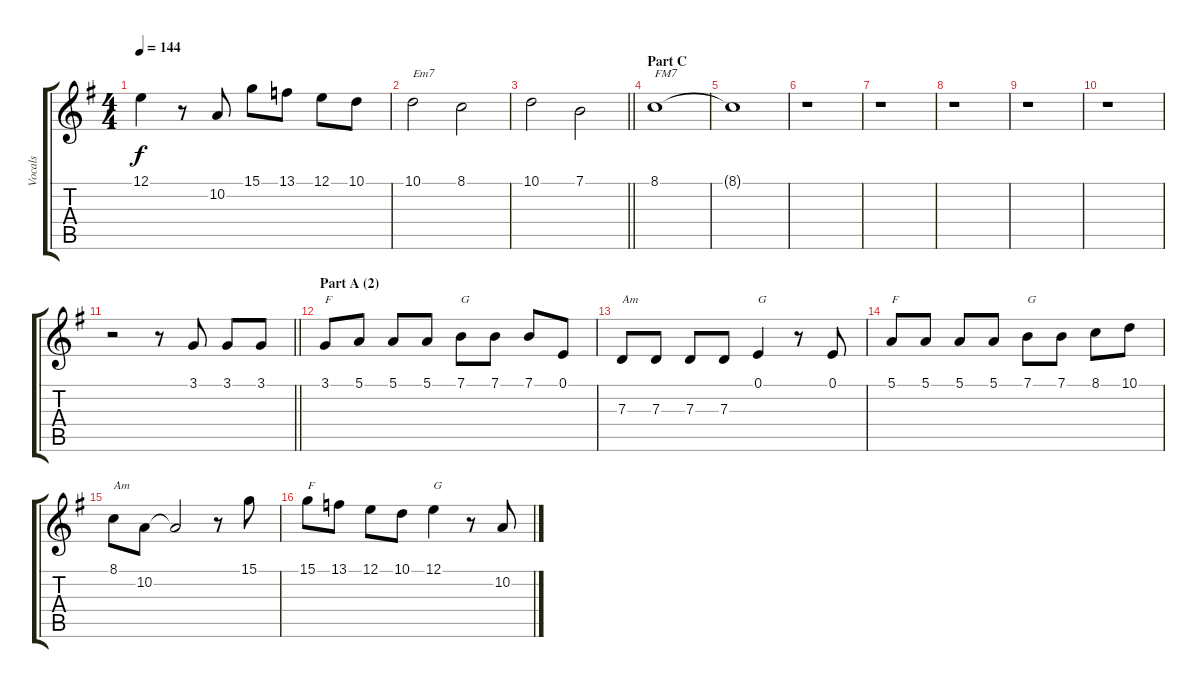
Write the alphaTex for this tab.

\track ("Vocals" "Vocals") {instrument trumpet}
\staff {score tabs}
\tuning (E4 B3 G3 D3 A2 E2) {hide}
\ts (4 4)
\tempo 144
\clef g2
\ks g
12.1.4{dy f} r.8 10.2.8 15.1.8 13.1.8 12.1.8 10.1.8 |
10.1.2{txt "Em7"} 8.1.2 |
\barLineRight lightlight
10.1.2 7.1.2 |
\section ("" "Part C")
8.1.1{txt "FM7"} |
8.1{t}.1 |
r.1 |
r.1 |
r.1 |
r.1 |
r.1 |
\barLineRight lightlight
r.2 r.8 3.1.8 3.1.8 3.1.8 |
\section ("" "Part A (2)")
3.1.8{txt "F"} 5.1.8 5.1.8 5.1.8 7.1.8{txt "G"} 7.1.8 7.1.8 0.1.8 |
7.3.8{txt "Am"} 7.3.8 7.3.8 7.3.8 0.1.4{txt "G"} r.8 0.1.8 |
5.1.8{txt "F"} 5.1.8 5.1.8 5.1.8 7.1.8{txt "G"} 7.1.8 8.1.8 10.1.8 |
8.1.8{txt "Am"} 10.2.8 10.2{t}.2 r.8 15.1.8 |
15.1.8{txt "F"} 13.1.8 12.1.8 10.1.8 12.1.4{txt "G"} r.8 10.2.8
